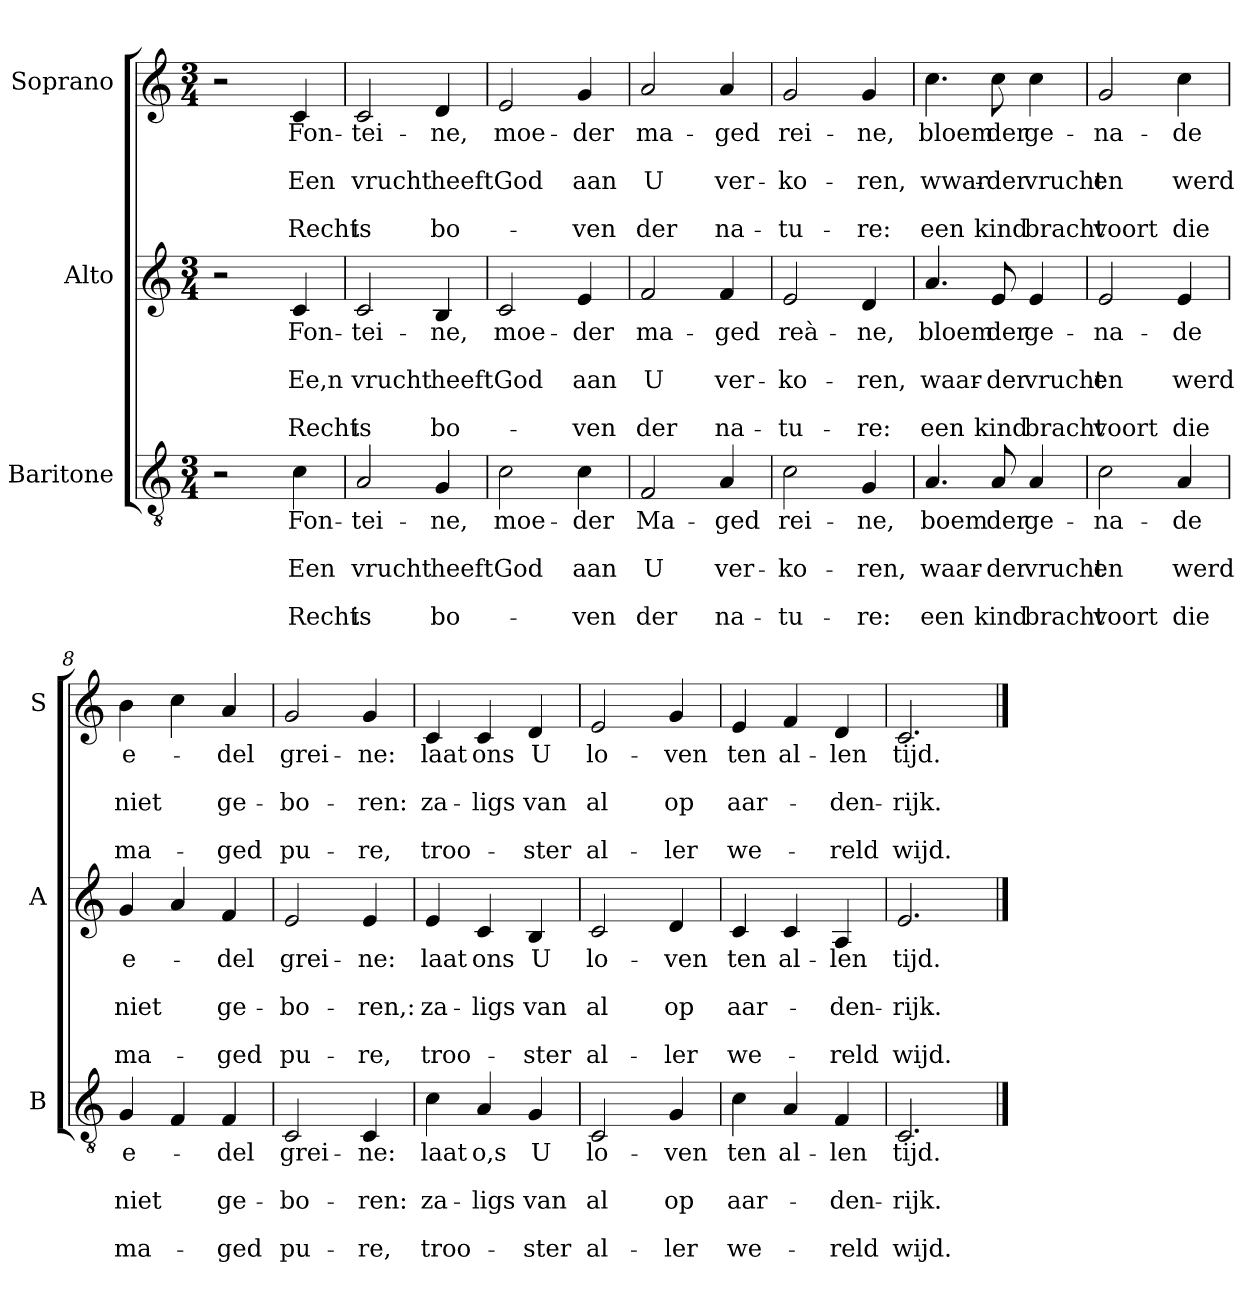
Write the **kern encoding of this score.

**kern	**text	**text	**text	**text	**text	**kern	**text	**text	**text	**text	**text	**kern	**text	**text	**text	**text	**text
*part3	*part3	*part3	*part3	*part3	*part3	*part2	*part2	*part2	*part2	*part2	*part2	*part1	*part1	*part1	*part1	*part1	*part1
*staff3	*staff3	*staff3	*staff3	*staff3	*staff3	*staff2	*staff2	*staff2	*staff2	*staff2	*staff2	*staff1	*staff1	*staff1	*staff1	*staff1	*staff1
*I"Baritone	*	*	*	*	*	*I"Alto	*	*	*	*	*	*I"Soprano	*	*	*	*	*
*I'B	*	*	*	*	*	*I'A	*	*	*	*	*	*I'S	*	*	*	*	*
*clefGv2	*	*	*	*	*	*clefG2	*	*	*	*	*	*clefG2	*	*	*	*	*
*k[]	*	*	*	*	*	*k[]	*	*	*	*	*	*k[]	*	*	*	*	*
*C:	*	*	*	*	*	*C:	*	*	*	*	*	*C:	*	*	*	*	*
*M3/4	*	*	*	*	*	*M3/4	*	*	*	*	*	*M3/4	*	*	*	*	*
=1	=1	=1	=1	=1	=1	=1	=1	=1	=1	=1	=1	=1	=1	=1	=1	=1	=1
2r	.	.	.	.	.	2r	.	.	.	.	.	2r	.	.	.	.	.
!	!LO:LY:b	!	!LO:LY:b	!	!LO:LY:b	!	!LO:LY:b	!	!LO:LY:b	!	!LO:LY:b	!	!LO:LY:b	!	!LO:LY:b	!	!LO:LY:b
4c\	Fon-	.	Een	.	Recht	4c/	Fon-	.	Ee,n	.	Recht	4c/	Fon-	.	Een	.	Recht
=2	=2	=2	=2	=2	=2	=2	=2	=2	=2	=2	=2	=2	=2	=2	=2	=2	=2
!	!LO:LY:b	!	!LO:LY:b	!	!LO:LY:b	!	!LO:LY:b	!	!LO:LY:b	!	!LO:LY:b	!	!LO:LY:b	!	!LO:LY:b	!	!LO:LY:b
2A/	-tei-	.	vrucht	.	is	2c/	-tei-	.	vrucht	.	is	2c/	-tei-	.	vrucht	.	is
!	!LO:LY:b	!	!LO:LY:b	!	!LO:LY:b	!	!LO:LY:b	!	!LO:LY:b	!	!LO:LY:b	!	!LO:LY:b	!	!LO:LY:b	!	!LO:LY:b
4G/	-ne,	.	heeft	.	bo-	4B/	-ne,	.	heeft	.	bo-	4d/	-ne,	.	heeft	.	bo-
=3	=3	=3	=3	=3	=3	=3	=3	=3	=3	=3	=3	=3	=3	=3	=3	=3	=3
!	!LO:LY:b	!	!LO:LY:b	!	!	!	!LO:LY:b	!	!LO:LY:b	!	!	!	!LO:LY:b	!	!LO:LY:b	!	!
2c\	moe-	.	God	.	.	2c/	moe-	.	God	.	.	2e/	moe-	.	God	.	.
!	!LO:LY:b	!	!LO:LY:b	!	!LO:LY:b	!	!LO:LY:b	!	!LO:LY:b	!	!LO:LY:b	!	!LO:LY:b	!	!LO:LY:b	!	!LO:LY:b
4c\	-der	.	aan	.	-ven	4e/	-der	.	aan	.	-ven	4g/	-der	.	aan	.	-ven
=4	=4	=4	=4	=4	=4	=4	=4	=4	=4	=4	=4	=4	=4	=4	=4	=4	=4
!	!LO:LY:b	!	!LO:LY:b	!	!LO:LY:b	!	!LO:LY:b	!	!LO:LY:b	!	!LO:LY:b	!	!LO:LY:b	!	!LO:LY:b	!	!LO:LY:b
2F/	Ma-	.	U	.	der	2f/	ma-	.	U	.	der	2a/	ma-	.	U	.	der
!	!LO:LY:b	!	!LO:LY:b	!	!LO:LY:b	!	!LO:LY:b	!	!LO:LY:b	!	!LO:LY:b	!	!LO:LY:b	!	!LO:LY:b	!	!LO:LY:b
4A/	-ged	.	ver-	.	na-	4f/	-ged	.	ver-	.	na-	4a/	-ged	.	ver-	.	na-
=5	=5	=5	=5	=5	=5	=5	=5	=5	=5	=5	=5	=5	=5	=5	=5	=5	=5
!	!LO:LY:b	!	!LO:LY:b	!	!LO:LY:b	!	!LO:LY:b	!	!LO:LY:b	!	!LO:LY:b	!	!LO:LY:b	!	!LO:LY:b	!	!LO:LY:b
2c\	rei-	.	-ko-	.	-tu-	2e/	reà-	.	-ko-	.	-tu-	2g/	rei-	.	-ko-	.	-tu-
!	!LO:LY:b	!	!LO:LY:b	!	!LO:LY:b	!	!LO:LY:b	!	!LO:LY:b	!	!LO:LY:b	!	!LO:LY:b	!	!LO:LY:b	!	!LO:LY:b
4G/	-ne,	.	-ren,	.	-re:	4d/	-ne,	.	-ren,	.	-re:	4g/	-ne,	.	-ren,	.	-re:
!!LO:LB:g=z
=6	=6	=6	=6	=6	=6	=6	=6	=6	=6	=6	=6	=6	=6	=6	=6	=6	=6
!	!LO:LY:b	!	!LO:LY:b	!	!LO:LY:b	!	!LO:LY:b	!	!LO:LY:b	!	!LO:LY:b	!	!LO:LY:b	!	!LO:LY:b	!	!LO:LY:b
4.A/	boem	.	waar-	.	een	4.a/	bloem	.	waar-	.	een	4.cc\	bloem	.	wwar-	.	een
!	!LO:LY:b	!	!LO:LY:b	!	!LO:LY:b	!	!LO:LY:b	!	!LO:LY:b	!	!LO:LY:b	!	!LO:LY:b	!	!LO:LY:b	!	!LO:LY:b
8A/	der	.	-der	.	kind	8e/	der	.	-der	.	kind	8cc\	der	.	-der	.	kind
!	!LO:LY:b	!	!LO:LY:b	!	!LO:LY:b	!	!LO:LY:b	!	!LO:LY:b	!	!LO:LY:b	!	!LO:LY:b	!	!LO:LY:b	!	!LO:LY:b
4A/	ge-	.	vrucht	.	bracht	4e/	ge-	.	vrucht	.	bracht	4cc\	ge-	.	vrucht	.	bracht
=7	=7	=7	=7	=7	=7	=7	=7	=7	=7	=7	=7	=7	=7	=7	=7	=7	=7
!	!LO:LY:b	!	!LO:LY:b	!	!LO:LY:b	!	!LO:LY:b	!	!LO:LY:b	!	!LO:LY:b	!	!LO:LY:b	!	!LO:LY:b	!	!LO:LY:b
2c\	-na-	.	en	.	voort	2e/	-na-	.	en	.	voort	2g/	-na-	.	en	.	voort
!	!LO:LY:b	!	!LO:LY:b	!	!LO:LY:b	!	!LO:LY:b	!	!LO:LY:b	!	!LO:LY:b	!	!LO:LY:b	!	!LO:LY:b	!	!LO:LY:b
4A/	-de	.	werd	.	die	4e/	-de	.	werd	.	die	4cc\	-de	.	werd	.	die
=8	=8	=8	=8	=8	=8	=8	=8	=8	=8	=8	=8	=8	=8	=8	=8	=8	=8
!	!LO:LY:b	!	!LO:LY:b	!	!LO:LY:b	!	!LO:LY:b	!	!LO:LY:b	!	!LO:LY:b	!	!LO:LY:b	!	!LO:LY:b	!	!LO:LY:b
4G/	e-	.	niet	.	ma-	4g/	e-	.	niet	.	ma-	4b\	e-	.	niet	.	ma-
4F/	.	.	.	.	.	4a/	.	.	.	.	.	4cc\	.	.	.	.	.
!	!LO:LY:b	!	!LO:LY:b	!	!LO:LY:b	!	!LO:LY:b	!	!LO:LY:b	!	!LO:LY:b	!	!LO:LY:b	!	!LO:LY:b	!	!LO:LY:b
4F/	-del	.	ge-	.	-ged	4f/	-del	.	ge-	.	-ged	4a/	-del	.	ge-	.	-ged
=9	=9	=9	=9	=9	=9	=9	=9	=9	=9	=9	=9	=9	=9	=9	=9	=9	=9
!	!LO:LY:b	!	!LO:LY:b	!	!LO:LY:b	!	!LO:LY:b	!	!LO:LY:b	!	!LO:LY:b	!	!LO:LY:b	!	!LO:LY:b	!	!LO:LY:b
2C/	grei-	.	-bo-	.	pu-	2e/	grei-	.	-bo-	.	pu-	2g/	grei-	.	-bo-	.	pu-
!	!LO:LY:b	!	!LO:LY:b	!	!LO:LY:b	!	!LO:LY:b	!	!LO:LY:b	!	!LO:LY:b	!	!LO:LY:b	!	!LO:LY:b	!	!LO:LY:b
4C/	-ne:	.	-ren:	.	-re,	4e/	-ne:	.	-ren,:	.	-re,	4g/	-ne:	.	-ren:	.	-re,
!!LO:PB:g=z
=10	=10	=10	=10	=10	=10	=10	=10	=10	=10	=10	=10	=10	=10	=10	=10	=10	=10
!	!LO:LY:b	!	!LO:LY:b	!	!LO:LY:b	!	!LO:LY:b	!	!LO:LY:b	!	!LO:LY:b	!	!LO:LY:b	!	!LO:LY:b	!	!LO:LY:b
4c\	laat	.	za-	.	troo-	4e/	laat	.	za-	.	troo-	4c/	laat	.	za-	.	troo-
!	!LO:LY:b	!	!LO:LY:b	!	!	!	!LO:LY:b	!	!LO:LY:b	!	!	!	!LO:LY:b	!	!LO:LY:b	!	!
4A/	o,s	.	-ligs	.	.	4c/	ons	.	-ligs	.	.	4c/	ons	.	-ligs	.	.
!	!LO:LY:b	!	!LO:LY:b	!	!LO:LY:b	!	!LO:LY:b	!	!LO:LY:b	!	!LO:LY:b	!	!LO:LY:b	!	!LO:LY:b	!	!LO:LY:b
4G/	U	.	van	.	-ster	4B/	U	.	van	.	-ster	4d/	U	.	van	.	-ster
=11	=11	=11	=11	=11	=11	=11	=11	=11	=11	=11	=11	=11	=11	=11	=11	=11	=11
!	!LO:LY:b	!	!LO:LY:b	!	!LO:LY:b	!	!LO:LY:b	!	!LO:LY:b	!	!LO:LY:b	!	!LO:LY:b	!	!LO:LY:b	!	!LO:LY:b
2C/	lo-	.	al	.	al-	2c/	lo-	.	al	.	al-	2e/	lo-	.	al	.	al-
!	!LO:LY:b	!	!LO:LY:b	!	!LO:LY:b	!	!LO:LY:b	!	!LO:LY:b	!	!LO:LY:b	!	!LO:LY:b	!	!LO:LY:b	!	!LO:LY:b
4G/	-ven	.	op	.	-ler	4d/	-ven	.	op	.	-ler	4g/	-ven	.	op	.	-ler
=12	=12	=12	=12	=12	=12	=12	=12	=12	=12	=12	=12	=12	=12	=12	=12	=12	=12
!	!LO:LY:b	!	!LO:LY:b	!	!LO:LY:b	!	!LO:LY:b	!	!LO:LY:b	!	!LO:LY:b	!	!LO:LY:b	!	!LO:LY:b	!	!LO:LY:b
4c\	ten	.	aar-	.	we-	4c/	ten	.	aar-	.	we-	4e/	ten	.	aar-	.	we-
!	!LO:LY:b	!	!	!	!	!	!LO:LY:b	!	!	!	!	!	!LO:LY:b	!	!	!	!
4A/	al-	.	.	.	.	4c/	al-	.	.	.	.	4f/	al-	.	.	.	.
!	!LO:LY:b	!	!LO:LY:b	!	!LO:LY:b	!	!LO:LY:b	!	!LO:LY:b	!	!LO:LY:b	!	!LO:LY:b	!	!LO:LY:b	!	!LO:LY:b
4F/	-len	.	-den-	.	-reld	4A/	-len	.	-den-	.	-reld	4d/	-len	.	-den-	.	-reld
=13	=13	=13	=13	=13	=13	=13	=13	=13	=13	=13	=13	=13	=13	=13	=13	=13	=13
!	!LO:LY:b	!	!LO:LY:b	!	!LO:LY:b	!	!LO:LY:b	!	!LO:LY:b	!	!LO:LY:b	!	!LO:LY:b	!	!LO:LY:b	!	!LO:LY:b
2.C/	tijd.	.	-rijk.	.	wijd.	2.e/	tijd.	.	-rijk.	.	wijd.	2.c/	tijd.	.	-rijk.	.	wijd.
==	==	==	==	==	==	==	==	==	==	==	==	==	==	==	==	==	==
*-	*-	*-	*-	*-	*-	*-	*-	*-	*-	*-	*-	*-	*-	*-	*-	*-	*-
